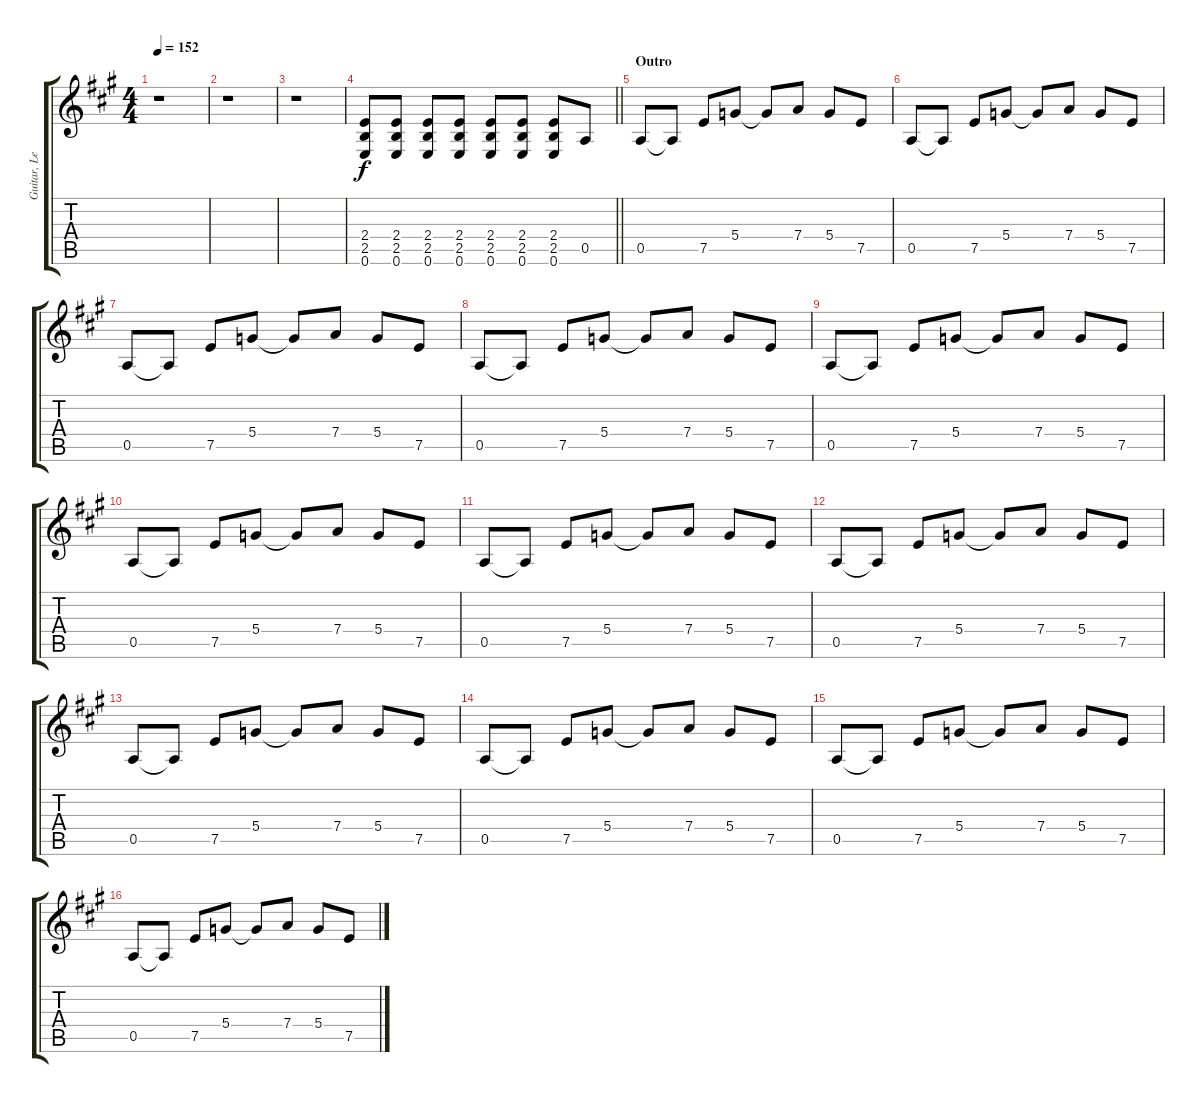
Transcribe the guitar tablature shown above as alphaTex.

\track ("Guitar, Lead" "Guitar, Le") {instrument distortionguitar}
\staff {score tabs}
\tuning (E4 B3 G3 D3 A2 E2) {hide}
\ts (4 4)
\tempo 152
\clef g2
\ks a
r.1{dy ff} |
r.1 |
r.1 |
\barLineRight lightlight
(2.4 2.5 0.6).8{dy f} (2.4 2.5 0.6).8 (2.4 2.5 0.6).8 (2.4 2.5 0.6).8 (2.4 2.5 0.6).8 (2.4 2.5 0.6).8 (2.4 2.5 0.6).8 0.5.8 |
\section ("" "Outro")
0.5.8 0.5{t}.8 7.5.8 5.4.8 5.4{t}.8 7.4.8 5.4.8 7.5.8 |
0.5.8 0.5{t}.8 7.5.8 5.4.8 5.4{t}.8 7.4.8 5.4.8 7.5.8 |
0.5.8 0.5{t}.8 7.5.8 5.4.8 5.4{t}.8 7.4.8 5.4.8 7.5.8 |
0.5.8 0.5{t}.8 7.5.8 5.4.8 5.4{t}.8 7.4.8 5.4.8 7.5.8 |
0.5.8 0.5{t}.8 7.5.8 5.4.8 5.4{t}.8 7.4.8 5.4.8 7.5.8 |
0.5.8 0.5{t}.8 7.5.8 5.4.8 5.4{t}.8 7.4.8 5.4.8 7.5.8 |
0.5.8 0.5{t}.8 7.5.8 5.4.8 5.4{t}.8 7.4.8 5.4.8 7.5.8 |
0.5.8 0.5{t}.8 7.5.8 5.4.8 5.4{t}.8 7.4.8 5.4.8 7.5.8 |
0.5.8 0.5{t}.8 7.5.8 5.4.8 5.4{t}.8 7.4.8 5.4.8 7.5.8 |
0.5.8 0.5{t}.8 7.5.8 5.4.8 5.4{t}.8 7.4.8 5.4.8 7.5.8 |
0.5.8 0.5{t}.8 7.5.8 5.4.8 5.4{t}.8 7.4.8 5.4.8 7.5.8 |
0.5.8 0.5{t}.8 7.5.8 5.4.8 5.4{t}.8 7.4.8 5.4.8 7.5.8
